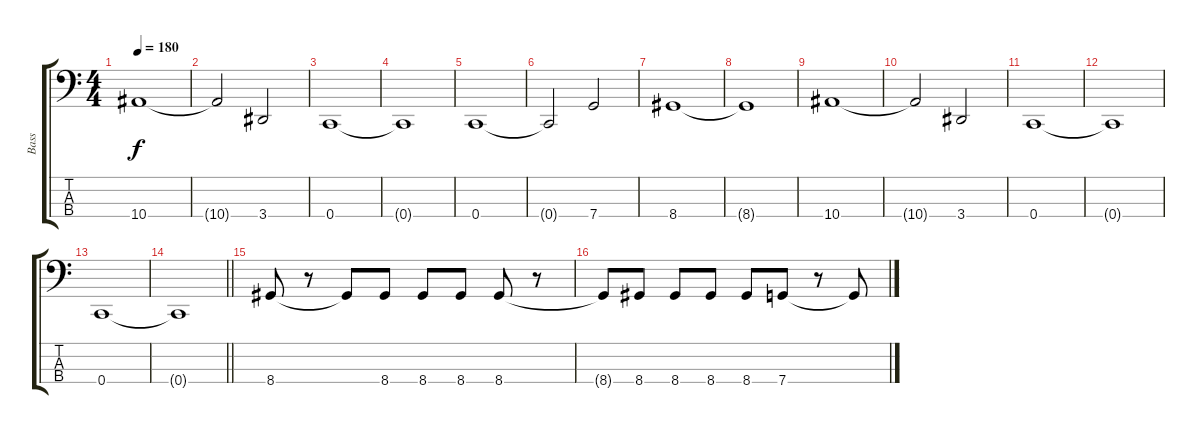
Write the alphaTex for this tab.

\track ("Bass" "Bass") {instrument electricbasspick}
\staff {score tabs}
\tuning (F2 C2 G1 C1) {hide}
\ts (4 4)
\tempo 180
\clef f4
\ks c
10.4.1{dy f} |
10.4{t}.2 3.4.2 |
0.4.1 |
0.4{t}.1 |
0.4.1 |
0.4{t}.2 7.4.2 |
8.4.1 |
8.4{t}.1 |
10.4.1 |
10.4{t}.2 3.4.2 |
0.4.1 |
0.4{t}.1 |
0.4.1 |
\barLineRight lightlight
0.4{t}.1 |
8.4.8 r.8 8.4{t}.8 8.4.8 8.4.8 8.4.8 8.4.8 r.8 |
8.4{t}.8 8.4.8 8.4.8 8.4.8 8.4.8 7.4.8 r.8 7.4{t}.8
